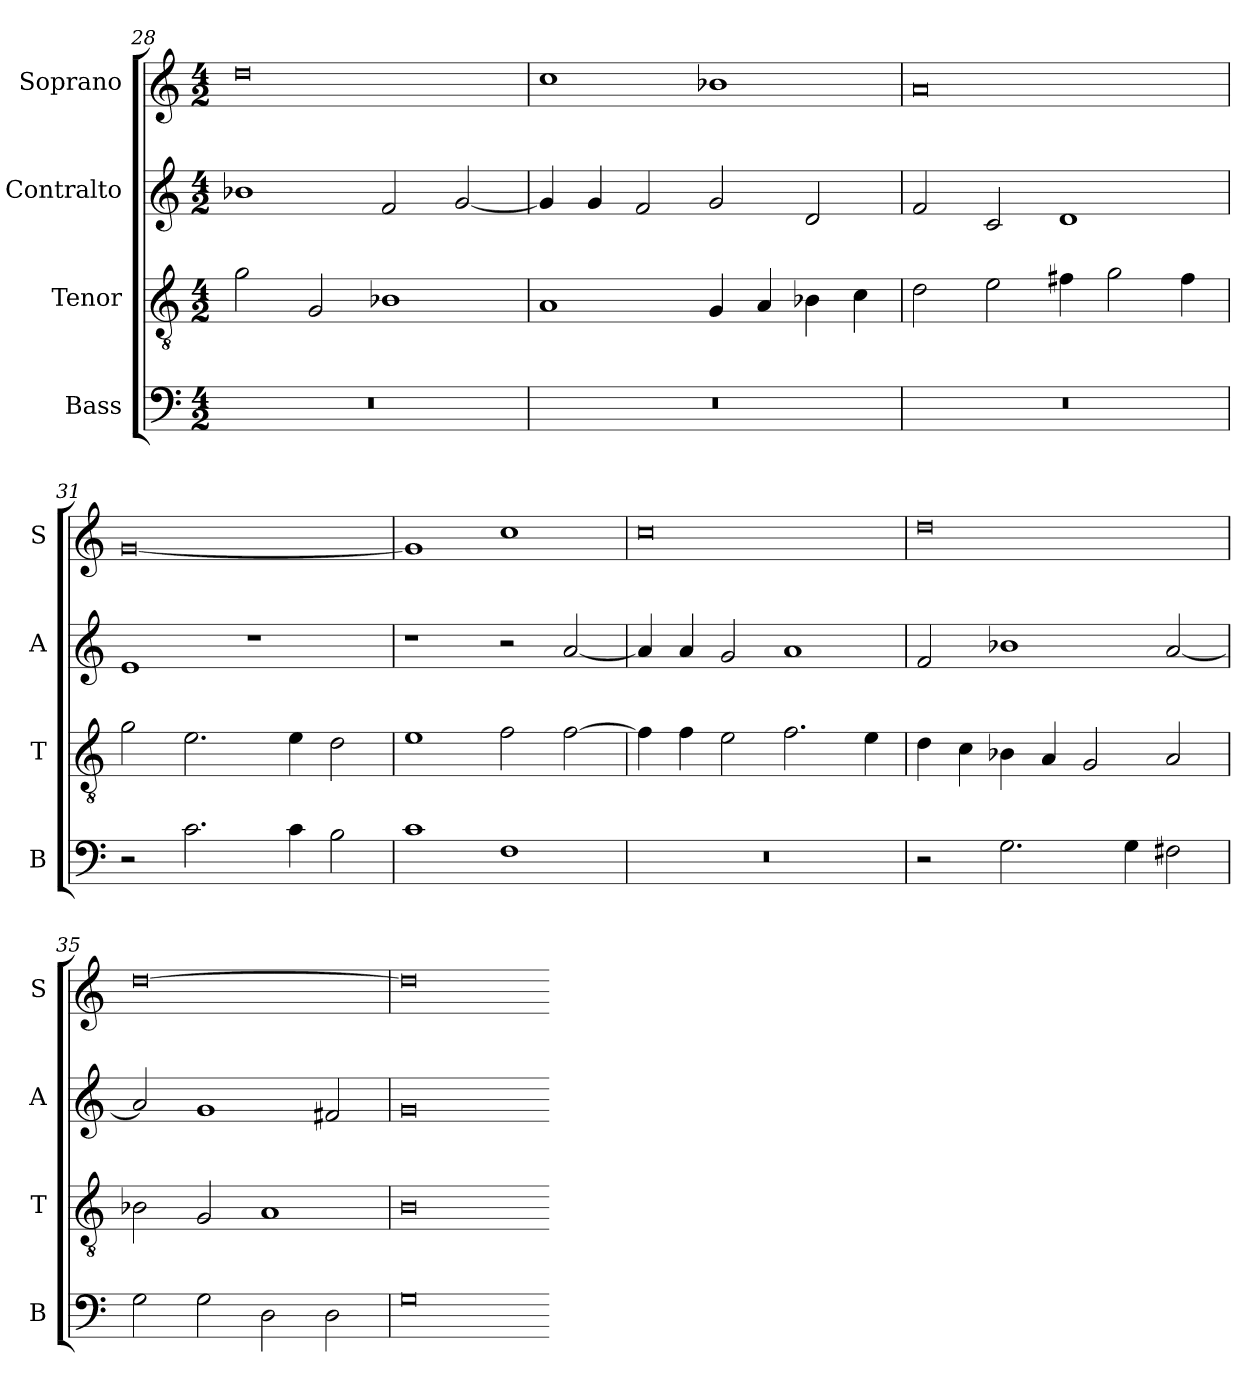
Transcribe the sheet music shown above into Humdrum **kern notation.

**kern	**kern	**kern	**kern
*part4	*part3	*part2	*part1
*staff4	*staff3	*staff2	*staff1
*I"Bass	*I"Tenor	*I"Contralto	*I"Soprano
*I'B	*I'T	*I'A	*I'S
*clefF4	*clefGv2	*clefG2	*clefG2
*k[]	*k[]	*k[]	*k[]
*M4/2	*M4/2	*M4/2	*M4/2
=28	=28	=28	=28
0r	2g	1b-X	0dd
.	2G	.	.
.	1B-X	2f	.
.	.	[2g	.
=29	=29	=29	=29
0r	1A	4g]	1cc
.	.	4g	.
.	.	2f	.
.	4G	2g	1b-X
.	4A	.	.
.	4B-X	2d	.
.	4c	.	.
=30	=30	=30	=30
0r	2d	2f	0a
.	2e	2c	.
.	4f#X	1d	.
.	2g	.	.
.	4f#	.	.
=31	=31	=31	=31
2r	2g	1e	[0g
2.c	2.e	.	.
.	.	1r	.
4c	4e	.	.
2B	2d	.	.
=32	=32	=32	=32
1c	1e	1r	1g]
1F	2f	2r	1cc
.	[2f	[2a	.
=33	=33	=33	=33
0r	4f]	4a]	0cc
.	4f	4a	.
.	2e	2g	.
.	2.f	1a	.
.	4e	.	.
=34	=34	=34	=34
2r	4d	2f	0dd
.	4c	.	.
2.G	4B-X	1b-X	.
.	4A	.	.
.	2G	.	.
4G	.	.	.
2F#X	2A	[2a	.
=35	=35	=35	=35
2G	2B-X	2a]	[0dd
2G	2G	1g	.
2D	1A	.	.
2D	.	2f#X	.
=36	=36	=36	=36
0G	0B	0g	0dd]
=-	=-	=-	=-
*-	*-	*-	*-
